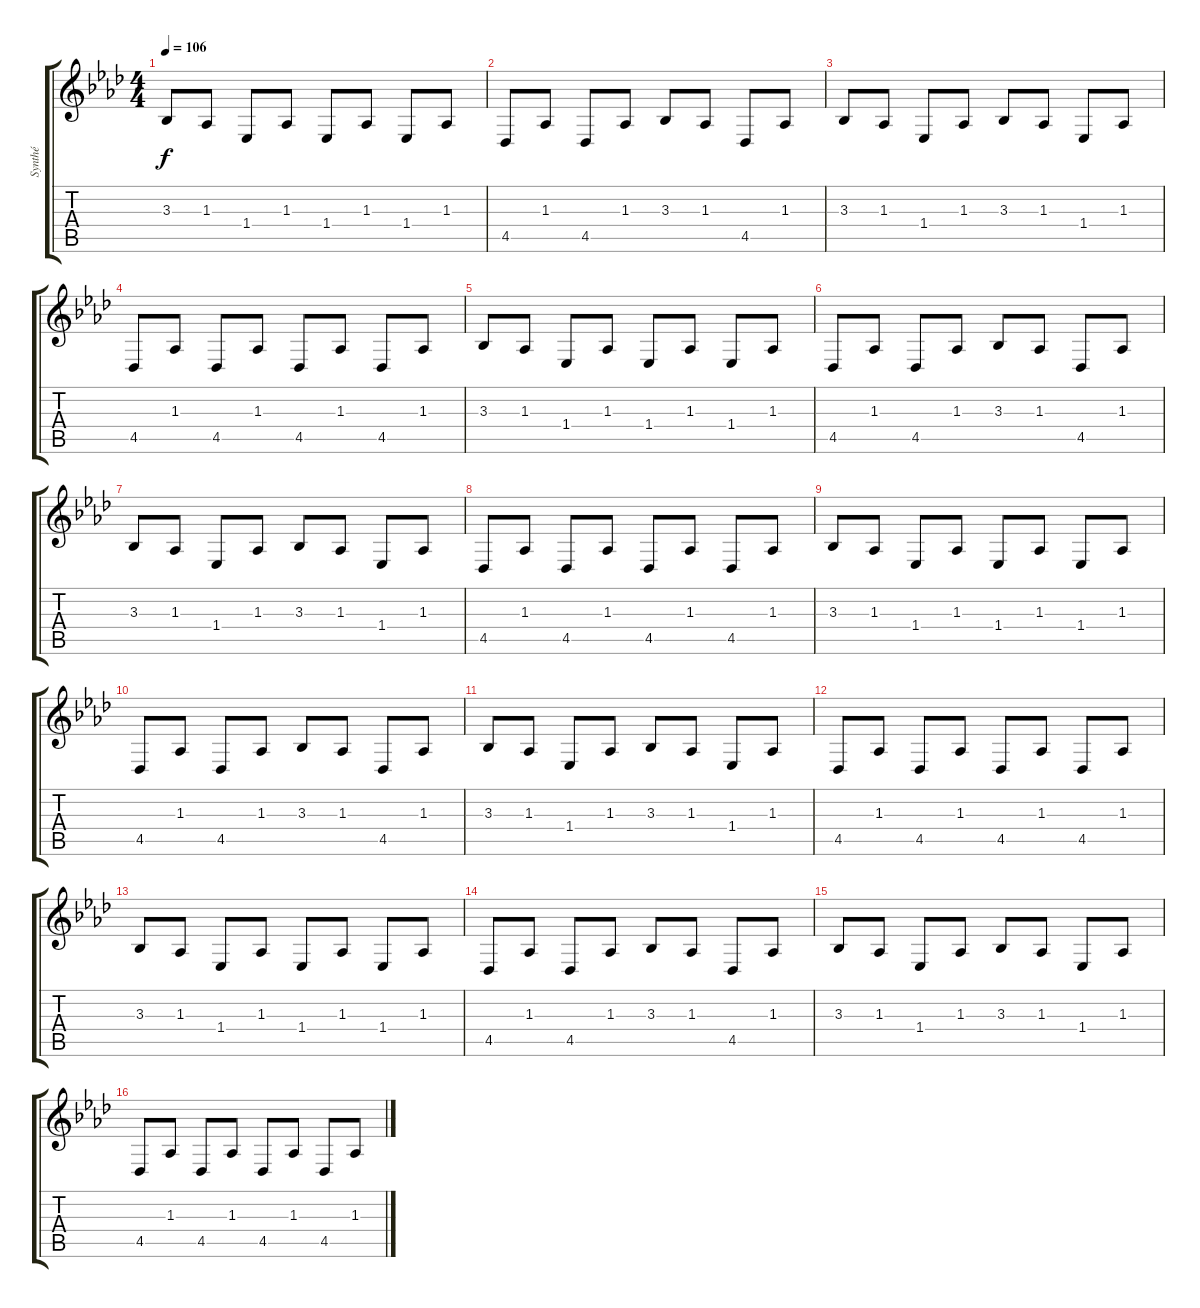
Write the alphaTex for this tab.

\track ("Synthé" "Synthé") {instrument pad1newage}
\staff {score tabs}
\tuning (E4 B3 G3 D3 A2 E2) {hide}
\ts (4 4)
\tempo 106
\clef g2
\ks ab
3.3.8{dy f} 1.3.8 1.4.8 1.3.8 1.4.8 1.3.8 1.4.8 1.3.8 |
4.5.8 1.3.8 4.5.8 1.3.8 3.3.8 1.3.8 4.5.8 1.3.8 |
3.3.8 1.3.8 1.4.8 1.3.8 3.3.8 1.3.8 1.4.8 1.3.8 |
4.5.8 1.3.8 4.5.8 1.3.8 4.5.8 1.3.8 4.5.8 1.3.8 |
3.3.8 1.3.8 1.4.8 1.3.8 1.4.8 1.3.8 1.4.8 1.3.8 |
4.5.8 1.3.8 4.5.8 1.3.8 3.3.8 1.3.8 4.5.8 1.3.8 |
3.3.8 1.3.8 1.4.8 1.3.8 3.3.8 1.3.8 1.4.8 1.3.8 |
4.5.8 1.3.8 4.5.8 1.3.8 4.5.8 1.3.8 4.5.8 1.3.8 |
3.3.8 1.3.8 1.4.8 1.3.8 1.4.8 1.3.8 1.4.8 1.3.8 |
4.5.8 1.3.8 4.5.8 1.3.8 3.3.8 1.3.8 4.5.8 1.3.8 |
3.3.8 1.3.8 1.4.8 1.3.8 3.3.8 1.3.8 1.4.8 1.3.8 |
4.5.8 1.3.8 4.5.8 1.3.8 4.5.8 1.3.8 4.5.8 1.3.8 |
3.3.8 1.3.8 1.4.8 1.3.8 1.4.8 1.3.8 1.4.8 1.3.8 |
4.5.8 1.3.8 4.5.8 1.3.8 3.3.8 1.3.8 4.5.8 1.3.8 |
3.3.8 1.3.8 1.4.8 1.3.8 3.3.8 1.3.8 1.4.8 1.3.8 |
4.5.8 1.3.8 4.5.8 1.3.8 4.5.8 1.3.8 4.5.8 1.3.8
